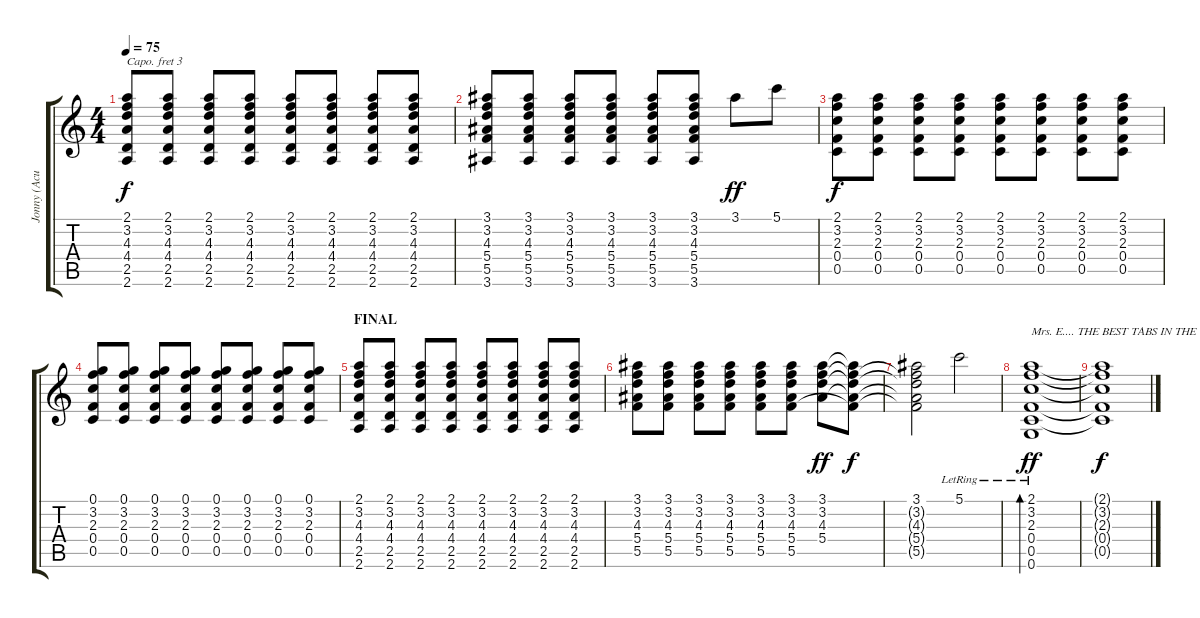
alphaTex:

\track ("Jonny (Acustica)" "Jonny (Acu") {instrument acousticguitarsteel}
\staff {score tabs}
\capo 3
\tuning (E4 B3 G3 D3 A2 E2) {hide}
\ts (4 4)
\tempo 75
\clef g2
\ks c
(2.1 3.2 4.3 4.4 2.5 2.6).8{dy f} (2.1 3.2 4.3 4.4 2.5 2.6).8 (2.1 3.2 4.3 4.4 2.5 2.6).8 (2.1 3.2 4.3 4.4 2.5 2.6).8 (2.1 3.2 4.3 4.4 2.5 2.6).8 (2.1 3.2 4.3 4.4 2.5 2.6).8 (2.1 3.2 4.3 4.4 2.5 2.6).8 (2.1 3.2 4.3 4.4 2.5 2.6).8 |
(3.1 3.2 4.3 5.4 5.5 3.6).8 (3.1 3.2 4.3 5.4 5.5 3.6).8 (3.1 3.2 4.3 5.4 5.5 3.6).8 (3.1 3.2 4.3 5.4 5.5 3.6).8 (3.1 3.2 4.3 5.4 5.5 3.6).8 (3.1 3.2 4.3 5.4 5.5 3.6).8 3.1.8{dy ff} 5.1.8 |
(2.1 3.2 2.3 0.4 0.5).8{dy f} (2.1 3.2 2.3 0.4 0.5).8 (2.1 3.2 2.3 0.4 0.5).8 (2.1 3.2 2.3 0.4 0.5).8 (2.1 3.2 2.3 0.4 0.5).8 (2.1 3.2 2.3 0.4 0.5).8 (2.1 3.2 2.3 0.4 0.5).8 (2.1 3.2 2.3 0.4 0.5).8 |
(0.1 3.2 2.3 0.4 0.5).8 (0.1 3.2 2.3 0.4 0.5).8 (0.1 3.2 2.3 0.4 0.5).8 (0.1 3.2 2.3 0.4 0.5).8 (0.1 3.2 2.3 0.4 0.5).8 (0.1 3.2 2.3 0.4 0.5).8 (0.1 3.2 2.3 0.4 0.5).8 (0.1 3.2 2.3 0.4 0.5).8 |
\section ("" "FINAL")
(2.1 3.2 4.3 4.4 2.5 2.6).8 (2.1 3.2 4.3 4.4 2.5 2.6).8 (2.1 3.2 4.3 4.4 2.5 2.6).8 (2.1 3.2 4.3 4.4 2.5 2.6).8 (2.1 3.2 4.3 4.4 2.5 2.6).8 (2.1 3.2 4.3 4.4 2.5 2.6).8 (2.1 3.2 4.3 4.4 2.5 2.6).8 (2.1 3.2 4.3 4.4 2.5 2.6).8 |
(3.1 3.2 4.3 5.4 5.5).8 (3.1 3.2 4.3 5.4 5.5).8 (3.1 3.2 4.3 5.4 5.5).8 (3.1 3.2 4.3 5.4 5.5).8 (3.1 3.2 4.3 5.4 5.5).8 (3.1 3.2 4.3 5.4 5.5).8 (3.1 3.2 4.3 5.4).8{dy ff} (3.1{t} 3.2{t} 4.3{t} 5.4{t} 5.5{t}).8{dy f} |
(3.1 3.2{t} 4.3{t} 5.4{t} 5.5{t}).2 5.1{lr}.2 |
(2.1{lr} 3.2 2.3 0.4 0.5 0.6).1{bd 240 txt "Mrs. E.... THE BEST TABS IN THE WORLD" dy ff} |
(2.1{t} 3.2{t} 2.3{t} 0.4{t} 0.5{t}).1{dy f}
